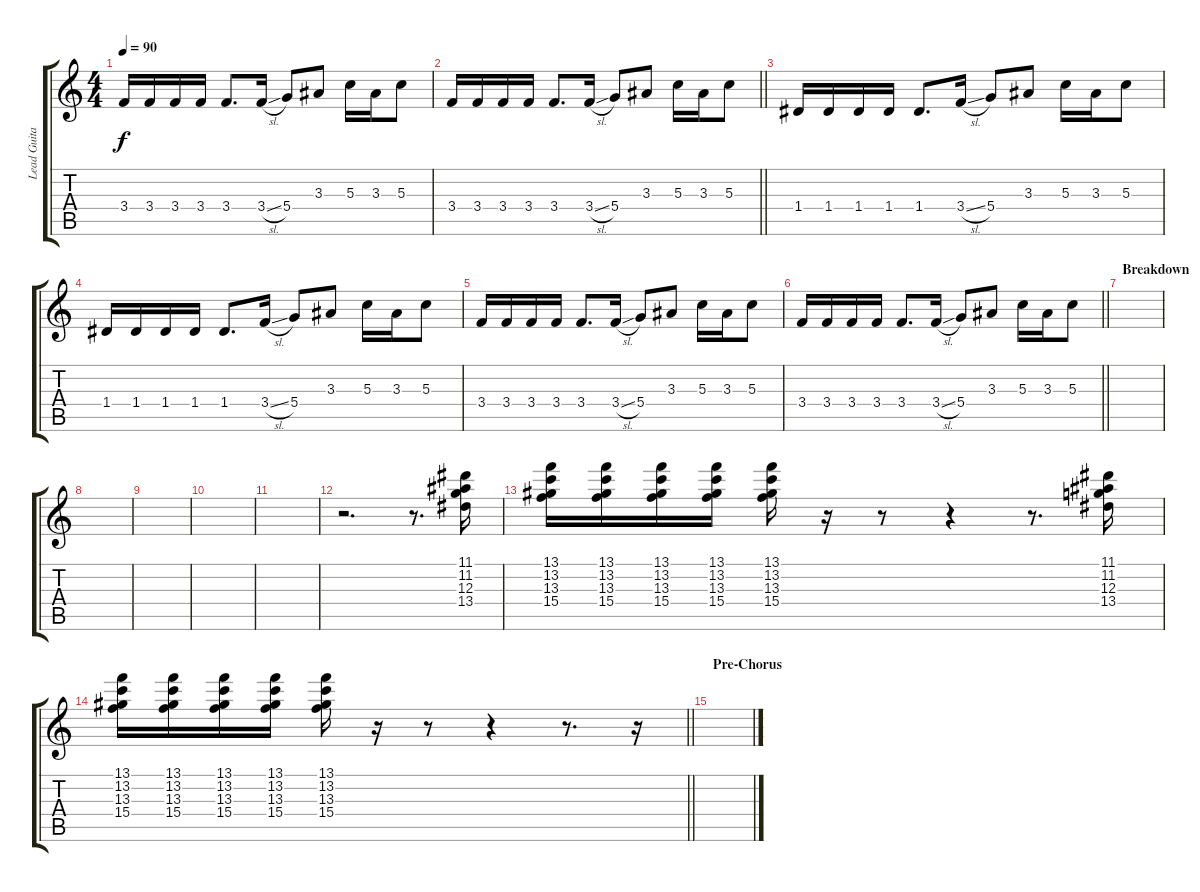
\track ("Lead Guitar" "Lead Guita") {instrument distortionguitar}
\staff {score tabs}
\tuning (E4 B3 G3 D3 A2 E2) {hide}
\ts (4 4)
\tempo 90
\clef g2
\ks c
3.4.16{dy f} 3.4.16 3.4.16 3.4.16 3.4.8{d} 3.4{sl}.16 5.4.8 3.3.8 5.3.16 3.3.16 5.3.8 |
\barLineRight lightlight
3.4.16 3.4.16 3.4.16 3.4.16 3.4.8{d} 3.4{sl}.16 5.4.8 3.3.8 5.3.16 3.3.16 5.3.8 |
1.4.16 1.4.16 1.4.16 1.4.16 1.4.8{d} 3.4{sl}.16 5.4.8 3.3.8 5.3.16 3.3.16 5.3.8 |
1.4.16 1.4.16 1.4.16 1.4.16 1.4.8{d} 3.4{sl}.16 5.4.8 3.3.8 5.3.16 3.3.16 5.3.8 |
3.4.16 3.4.16 3.4.16 3.4.16 3.4.8{d} 3.4{sl}.16 5.4.8 3.3.8 5.3.16 3.3.16 5.3.8 |
\barLineRight lightlight
3.4.16 3.4.16 3.4.16 3.4.16 3.4.8{d} 3.4{sl}.16 5.4.8 3.3.8 5.3.16 3.3.16 5.3.8 |
\section ("" "Breakdown")
|
|
|
|
|
r.2{d} r.8{d} (11.1 11.2 12.3 13.4).16 |
(13.1 13.2 13.3 15.4).16 (13.1 13.2 13.3 15.4).16 (13.1 13.2 13.3 15.4).16 (13.1 13.2 13.3 15.4).16 (13.1 13.2 13.3 15.4).16 r.16 r.8 r.4 r.8{d} (11.1 11.2 12.3 13.4).16 |
\barLineRight lightlight
(13.1 13.2 13.3 15.4).16 (13.1 13.2 13.3 15.4).16 (13.1 13.2 13.3 15.4).16 (13.1 13.2 13.3 15.4).16 (13.1 13.2 13.3 15.4).16 r.16 r.8 r.4 r.8{d} r.16 |
\section ("" "Pre-Chorus")
